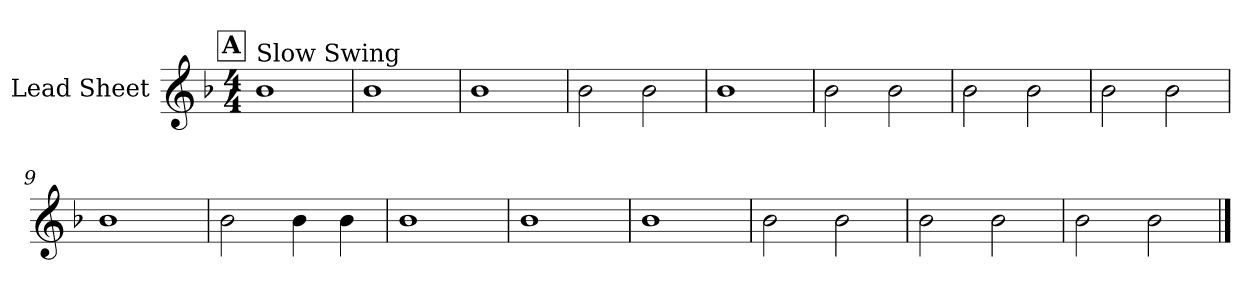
**kern
*part1
*staff1
*I"Lead Sheet
*clefG2
*k[b-]
*F:
*M4/4
!!LO:REH:place=s1:a:fs=14:t=A
=1
!LO:TX:a:t=Slow Swing
1b-
=2
1b-
=3
1b-
=4
2b-\
2b-\
!!LO:LB:g=z
=5
1b-
=6
2b-\
2b-\
=7
2b-\
2b-\
=8
2b-\
2b-\
!!LO:LB:g=z
=9
1b-
=10
2b-\
4b-\
4b-\
=11
1b-
=12
1b-
!!LO:LB:g=z
=13
1b-
=14
2b-\
2b-\
=15
2b-\
2b-\
=16
2b-\
2b-\
==
*-
